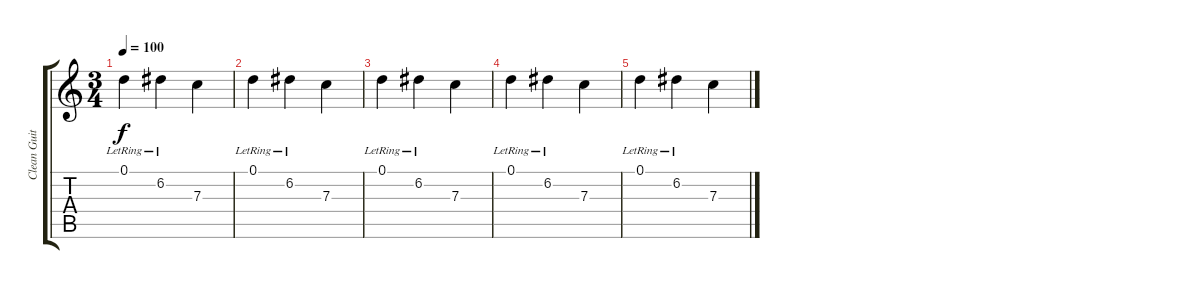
\track ("Clean Guitar + Fills" "Clean Guit") {instrument acousticguitarsteel}
\staff {score tabs}
\tuning (D4 A3 F3 C3 G2 D2) {hide}
\ts (3 4)
\tempo 100
\clef g2
\ks c
0.1{lr}.4{dy f} 6.2{lr}.4 7.3.4 |
0.1{lr}.4 6.2{lr}.4 7.3.4 |
0.1{lr}.4 6.2{lr}.4 7.3.4 |
0.1{lr}.4 6.2{lr}.4 7.3.4 |
0.1{lr}.4 6.2{lr}.4 7.3.4
